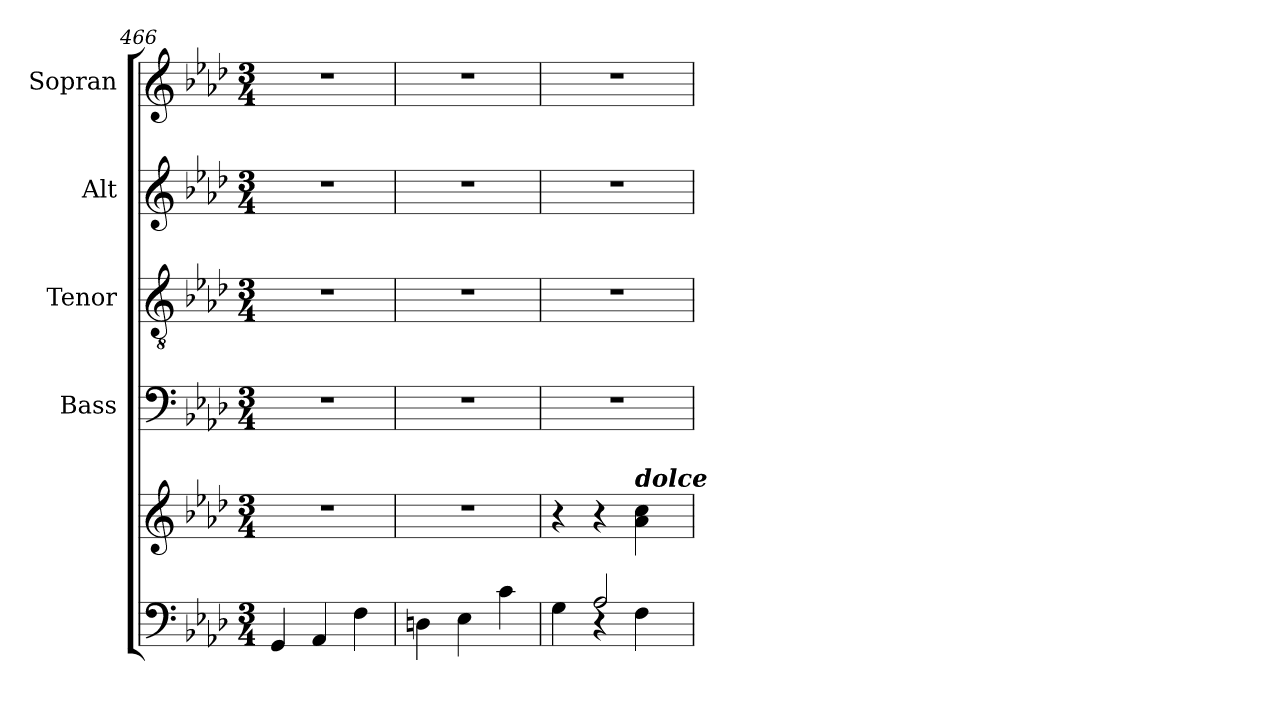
**kern	**kern	**kern	**kern	**kern	**kern
*part5	*part5	*part4	*part3	*part2	*part1
*staff6	*staff5	*staff4	*staff3	*staff2	*staff1
*	*	*I"Bass	*I"Tenor	*I"Alt	*I"Sopran
*	*	*I'B.	*I'T.	*I'A.	*I'S.
*clefF4	*clefG2	*clefF4	*clefGv2	*clefG2	*clefG2
*k[b-e-a-d-]	*k[b-e-a-d-]	*k[b-e-a-d-]	*k[b-e-a-d-]	*k[b-e-a-d-]	*k[b-e-a-d-]
*A-:	*A-:	*A-:	*A-:	*A-:	*A-:
*M3/4	*M3/4	*M3/4	*M3/4	*M3/4	*M3/4
=466	=466	=466	=466	=466	=466
4GG/	2.r	2.r	2.r	2.r	2.r
4AA-/	.	.	.	.	.
4F\	.	.	.	.	.
=467	=467	=467	=467	=467	=467
4Dn\	2.r	2.r	2.r	2.r	2.r
4E-\	.	.	.	.	.
4c\	.	.	.	.	.
=468	=468	=468	=468	=468	=468
*^	*	*	*	*	*
4ryy	4G\	4r	2.r	2.r	2.r	2.r
2A-/	4rC	4r	.	.	.	.
!	!	!LO:TX:a:Bi:t=dolce	!	!	!	!
.	4F\	4a-\ 4cc\	.	.	.	.
*v	*v	*	*	*	*	*
=	=	=	=	=	=
*-	*-	*-	*-	*-	*-
